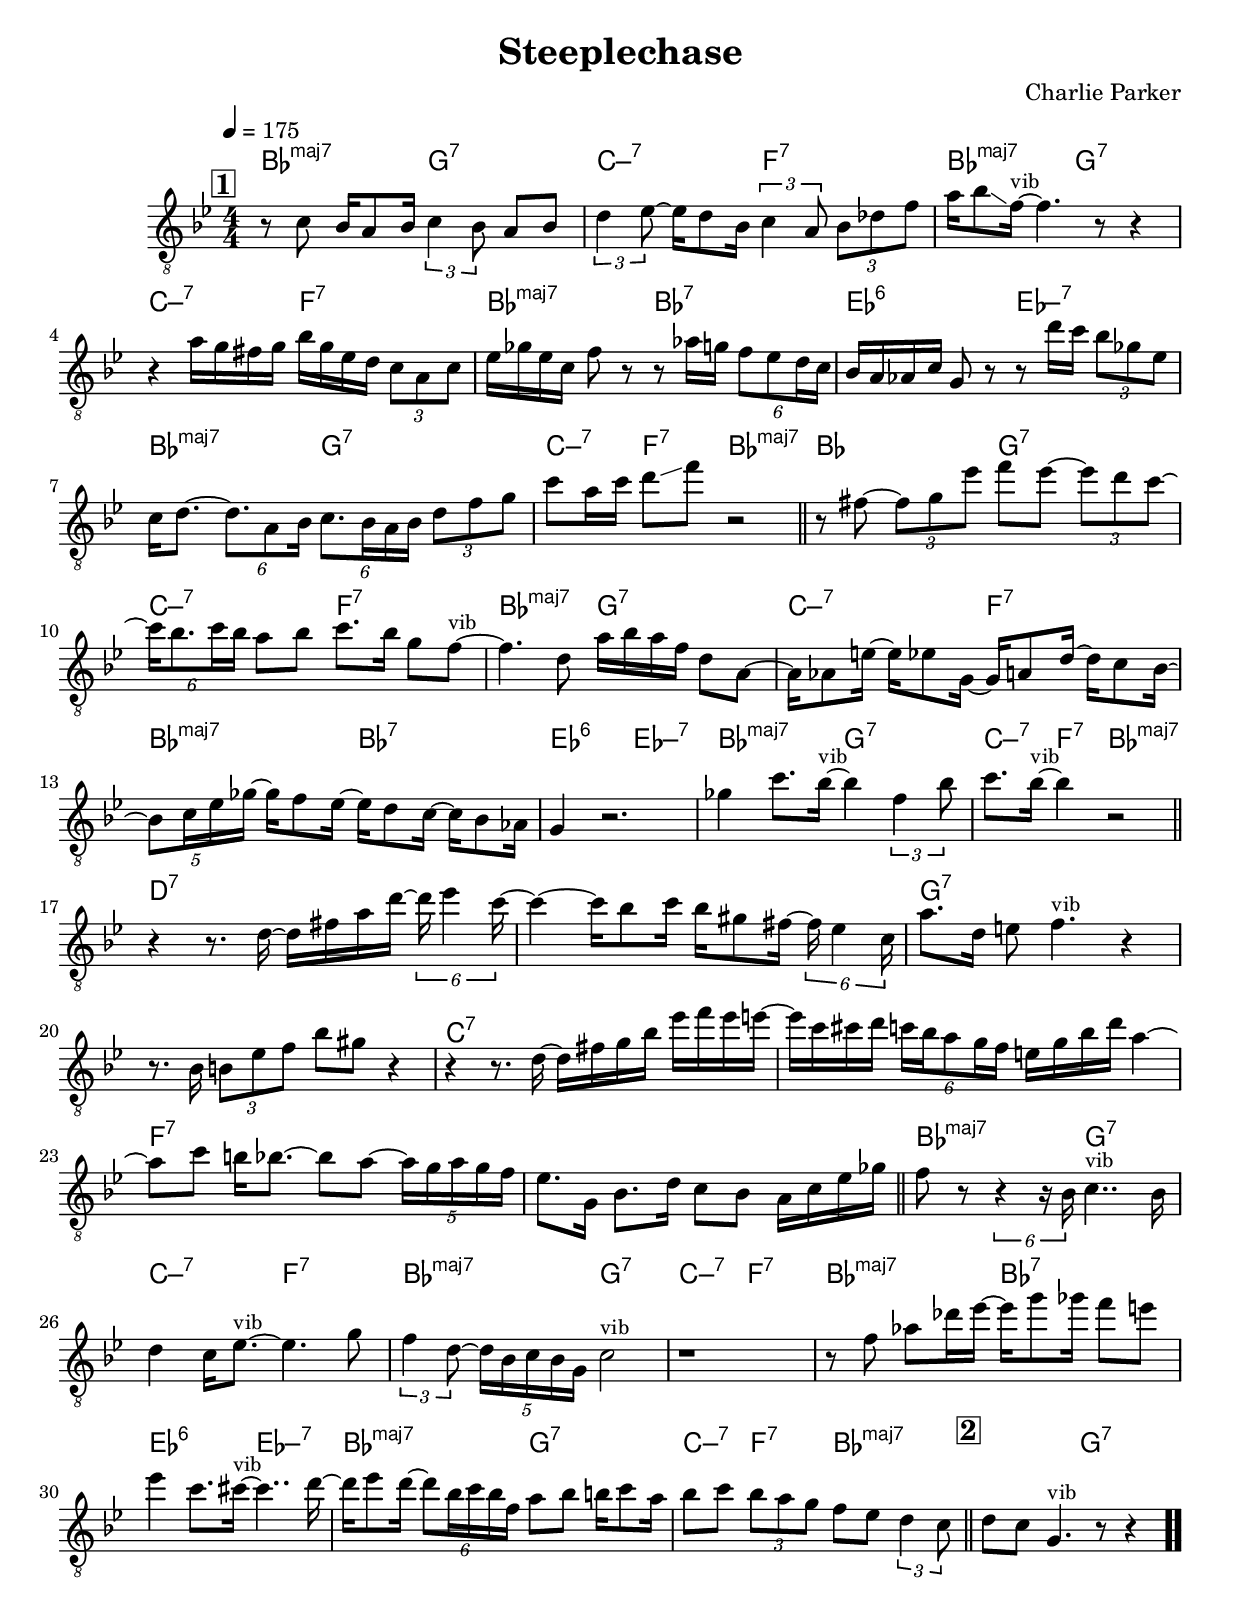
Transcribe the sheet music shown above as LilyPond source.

\version "2.13.2"

#(ly:set-option 'point-and-click #f)

\header {
  title = "Steeplechase"
  composer = "Charlie Parker"
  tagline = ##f
}
global =
{
    \override Staff.TimeSignature #'style = #'()
    \time 4/4
    \clef "treble_8"
    \key bes \major
    \override Rest #'direction = #'0
    \override MultiMeasureRest #'staff-position = #0
}
\score
{
<<
    \transpose c' c'

    \new ChordNames { \chords {
      \set majorSevenSymbol = \markup { "maj7" }
      \set minorChordModifier = \markup { \char ##x2013 }
      
      | bes2:maj g2:7 | c2:min7 f2:7 | bes2:maj g2:7 | c2:min7 f2:7 | bes2:maj bes2:7 | es2:6 es2:min7 | bes2:maj g2:7 | c4:min7 f4:7 bes2:maj 
      | bes2 g2:7 | c2:min7 f2:7 | bes2:maj g2:7 | c2:min7 f2:7 | bes2:maj bes2:7 | es2:6 es2:min7 | bes2:maj g2:7 | c4:min7 f4:7 bes2:maj 
      | d1:7 | s1 | g1:7 | s1 | c1:7 | s1 | f1:7 | s1 
      | bes2:maj g2:7 | c2:min7 f2:7 | bes2:maj g2:7 | c2:min7 f2:7 | bes2:maj bes2:7 | es2:6 es2:min7 | bes2:maj g2:7 | c4:min7 f4:7 bes2:maj 
      | s2 g2:7|
      }
      }

    \new Staff
    <<
    \transpose c' c'

    {
      \global
  		%\override Score.MetronomeMark #'transparent = ##t
  		%\override Score.MetronomeMark #'stencil = ##f
  		
  		\override HorizontalBracket #'direction = #UP
  		\override HorizontalBracket #'bracket-flare = #'(0 . 0)
  		
  		\override TextSpanner #'dash-fraction = #1.0
  		\override TextSpanner #'bound-details #'left #'text = \markup{ \concat{\draw-line #'(0 . -1.0) \draw-line #'(1.0 . 0) }}
  		\override TextSpanner #'bound-details #'right #'text = \markup{ \concat{ \draw-line #'(1.0 . 0) \draw-line #'(0 . -1.0) }}
          \set Score.markFormatter = #format-mark-box-numbers


      \tempo 4 = 175
      \set Score.currentBarNumber = #1
     
      \bar "||" \mark \default r8 c'8 bes16 a8 bes16 \tuplet 3/2 {c'4 bes8} a8 bes8 
      | \tuplet 3/2 {d'4 es'8~} es'16 d'8 bes16 \tuplet 3/2 {c'4 a8} \tuplet 3/2 {bes8 des'8 f'8} 
      | a'16 bes'8\glissando  f'16~^\markup{\left-align \small vib} f'4. r8 r4 
      | r4 a'16 g'16 fis'16 g'16 bes'16 g'16 es'16 d'16 \tuplet 3/2 {c'8 a8 c'8} 
      | es'16 ges'16 es'16 c'16 f'8 r8 r8 aes'16 g'16 \tuplet 6/4 {f'8 es'8 d'16 c'16} 
      | bes16 a16 aes16 c'16 g8 r8 r8 d''16 c''16 \tuplet 3/2 {bes'8 ges'8 es'8} 
      | c'16 d'8.~ \tuplet 6/4 {d'8. a8 bes16} \tuplet 6/4 {c'8. bes16 a16 bes16} \tuplet 3/2 {d'8 f'8 g'8} 
      | c''8 a'16 c''16 d''8\glissando  f''8 r2 
      \bar "||" r8 fis'8~ \tuplet 3/2 {fis'8 g'8 es''8} f''8 es''8~ \tuplet 3/2 {es''8 d''8 c''8~} 
      | \tuplet 6/4 {c''16 bes'8. c''16 bes'16} a'8 bes'8 c''8. bes'16 g'8 f'8~^\markup{\left-align \small vib} 
      | f'4. d'8 a'16 bes'16 a'16 f'16 d'8 a8~ 
      | a16 aes8 e'16~ e'16 es'8 g16~ g16 a8 d'16~ d'16 c'8 bes16~ 
      | \tuplet 5/4 {bes8 c'16 es'16 ges'16~} ges'16 f'8 es'16~ es'16 d'8 c'16~ c'16 bes8 aes16 
      | g4 r2. 
      | ges'4 c''8. bes'16~^\markup{\left-align \small vib} bes'4 \tuplet 3/2 {f'4 bes'8} 
      | c''8. bes'16~^\markup{\left-align \small vib} bes'4 r2 
      \bar "||" r4 r8. d'16~ d'16 fis'16 a'16 d''16~ \tuplet 6/4 {d''16 es''4 c''16~} 
      | c''4~ c''16 bes'8 c''16 bes'16 gis'8 fis'16~ \tuplet 6/4 {fis'16 es'4 c'16} 
      | a'8. d'16 e'8 f'4.^\markup{\left-align \small vib} r4 
      | r8. bes16 \tuplet 3/2 {b8 es'8 f'8} bes'8 gis'8 r4 
      | r4 r8. d'16~ d'16 fis'16 g'16 bes'16 es''16 f''16 es''16 e''16~ 
      | e''16 c''16 cis''16 d''16 \tuplet 6/4 {c''16 bes'16 a'8 g'16 f'16} e'16 g'16 bes'16 d''16 a'4~ 
      | a'8 c''8 b'16 bes'8.~ bes'8 a'8~ \tuplet 5/4 {a'16 g'16 a'16 g'16 f'16} 
      | es'8. g16 bes8. d'16 c'8 bes8 a16 c'16 es'16 ges'16 
      \bar "||" f'8 r8 \tuplet 6/4 {r4 r16 bes16} c'4..^\markup{\left-align \small vib} bes16 
      | d'4 c'16 es'8.~^\markup{\left-align \small vib} es'4. g'8 
      | \tuplet 3/2 {f'4 d'8~} \tuplet 5/4 {d'16 bes16 c'16 bes16 g16} c'2^\markup{\left-align \small vib} 
      | r1 
      | r8 f'8 aes'8 des''16 es''16~ es''16 g''8 ges''16 f''8 e''8 
      | es''4 c''8. cis''16~^\markup{\left-align \small vib} cis''4.. d''16~ 
      | d''16 es''8 d''16~ \tuplet 6/4 {d''8 bes'16 c''16 bes'16 f'16} a'8 bes'8 b'16 c''8 a'16 
      | bes'8 c''8 \tuplet 3/2 {bes'8 a'8 g'8} f'8 es'8 \tuplet 3/2 {d'4 c'8} 
      \bar "||" \mark \default d'8 c'8 g4.^\markup{\left-align \small vib} r8 r4\bar  ".."
    }
    >>
>>    
}
